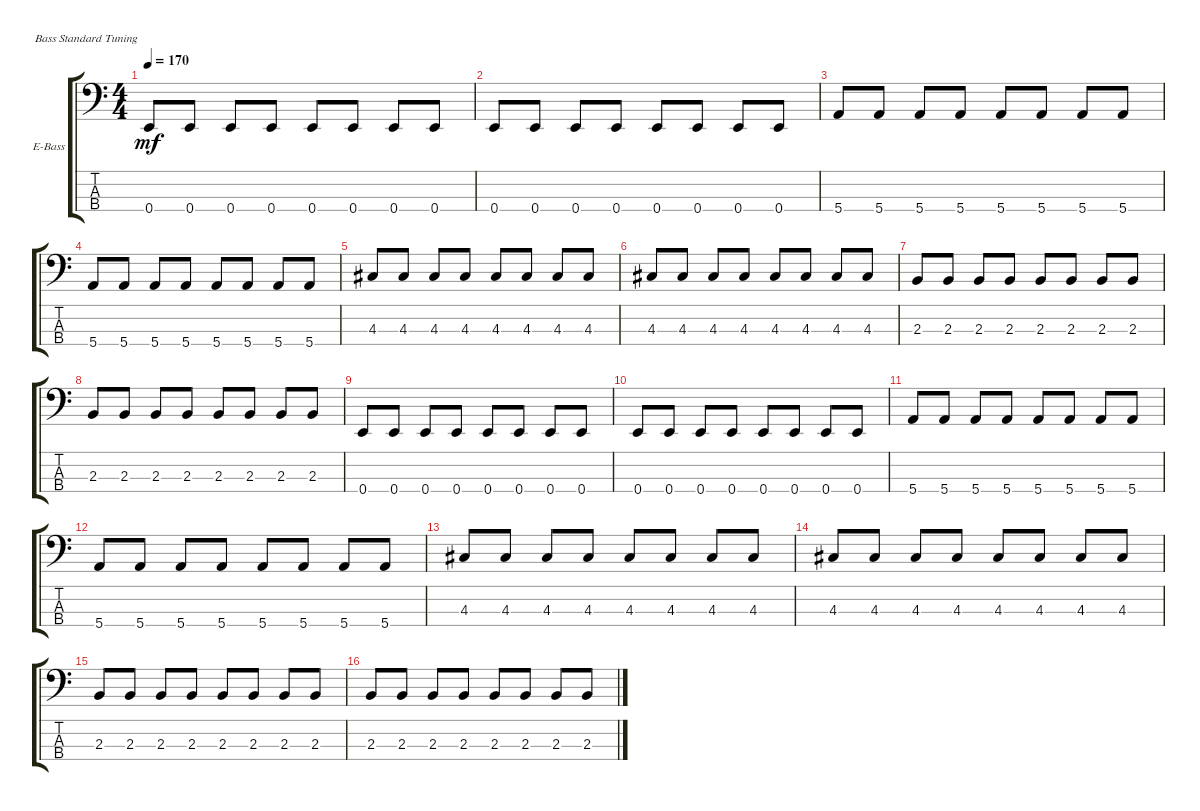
\defaultSystemsLayout 4
\bracketExtendMode groupsimilarinstruments
\firstSystemTrackNameOrientation horizontal
\otherSystemsTrackNameOrientation horizontal
\track ("Electric Bass" "E-Bass") {instrument electricbassfinger}
\staff {score tabs}
\tuning (G2 D2 A1 E1)
\ts (4 4)
\tempo 170
\clef f4
\scale
0.333333
\ks c
0.4.8{dy mf} 0.4.8 0.4.8 0.4.8 0.4.8 0.4.8 0.4.8 0.4.8 |
\scale
0.333333 0.4.8 0.4.8 0.4.8 0.4.8 0.4.8 0.4.8 0.4.8 0.4.8 |
\scale
0.333333 5.4.8 5.4.8 5.4.8 5.4.8 5.4.8 5.4.8 5.4.8 5.4.8 |
\scale
0.333333 5.4.8 5.4.8 5.4.8 5.4.8 5.4.8 5.4.8 5.4.8 5.4.8 |
\scale
0.333333 4.3.8 4.3.8 4.3.8 4.3.8 4.3.8 4.3.8 4.3.8 4.3.8 |
\scale
0.333333 4.3.8 4.3.8 4.3.8 4.3.8 4.3.8 4.3.8 4.3.8 4.3.8 |
\scale
0.333333 2.3.8 2.3.8 2.3.8 2.3.8 2.3.8 2.3.8 2.3.8 2.3.8 |
\scale
0.333333 2.3.8 2.3.8 2.3.8 2.3.8 2.3.8 2.3.8 2.3.8 2.3.8 |
\scale
0.333333 0.4.8 0.4.8 0.4.8 0.4.8 0.4.8 0.4.8 0.4.8 0.4.8 |
\scale
0.333333 0.4.8 0.4.8 0.4.8 0.4.8 0.4.8 0.4.8 0.4.8 0.4.8 |
\scale
0.333333 5.4.8 5.4.8 5.4.8 5.4.8 5.4.8 5.4.8 5.4.8 5.4.8 |
\scale
0.333333 5.4.8 5.4.8 5.4.8 5.4.8 5.4.8 5.4.8 5.4.8 5.4.8 |
\scale
0.333333 4.3.8 4.3.8 4.3.8 4.3.8 4.3.8 4.3.8 4.3.8 4.3.8 |
\scale
0.333333 4.3.8 4.3.8 4.3.8 4.3.8 4.3.8 4.3.8 4.3.8 4.3.8 |
\scale
0.333333 2.3.8 2.3.8 2.3.8 2.3.8 2.3.8 2.3.8 2.3.8 2.3.8 |
\scale
0.333333 2.3.8 2.3.8 2.3.8 2.3.8 2.3.8 2.3.8 2.3.8 2.3.8
